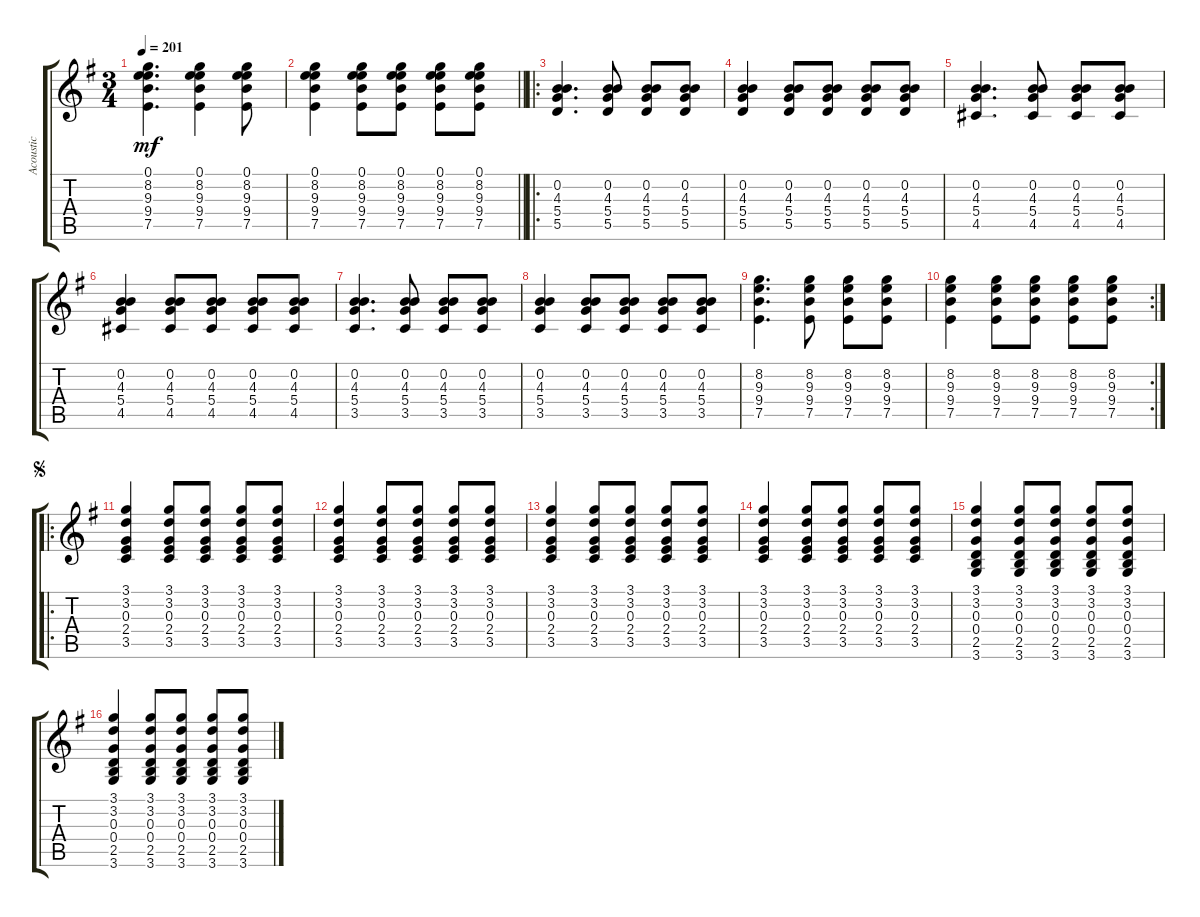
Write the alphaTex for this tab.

\track ("Acoustic" "Acoustic") {instrument acousticguitarsteel}
\staff {score tabs}
\tuning (E4 B3 G3 D3 A2 E2) {hide}
\ts (3 4)
\tempo 201
\clef g2
\ks g
(0.1 8.2 9.3 9.4 7.5).4{d dy mf} (0.1 8.2 9.3 9.4 7.5).4 (0.1 8.2 9.3 9.4 7.5).8 |
\barLineRight lightlight
(0.1 8.2 9.3 9.4 7.5).4 (0.1 8.2 9.3 9.4 7.5).8 (0.1 8.2 9.3 9.4 7.5).8 (0.1 8.2 9.3 9.4 7.5).8 (0.1 8.2 9.3 9.4 7.5).8 |
\ro
(0.2 4.3 5.4 5.5).4{d} (0.2 4.3 5.4 5.5).8 (0.2 4.3 5.4 5.5).8 (0.2 4.3 5.4 5.5).8 |
(0.2 4.3 5.4 5.5).4 (0.2 4.3 5.4 5.5).8 (0.2 4.3 5.4 5.5).8 (0.2 4.3 5.4 5.5).8 (0.2 4.3 5.4 5.5).8 |
(0.2 4.3 5.4 4.5).4{d} (0.2 4.3 5.4 4.5).8 (0.2 4.3 5.4 4.5).8 (0.2 4.3 5.4 4.5).8 |
(0.2 4.3 5.4 4.5).4 (0.2 4.3 5.4 4.5).8 (0.2 4.3 5.4 4.5).8 (0.2 4.3 5.4 4.5).8 (0.2 4.3 5.4 4.5).8 |
(0.2 4.3 5.4 3.5).4{d} (0.2 4.3 5.4 3.5).8 (0.2 4.3 5.4 3.5).8 (0.2 4.3 5.4 3.5).8 |
(0.2 4.3 5.4 3.5).4 (0.2 4.3 5.4 3.5).8 (0.2 4.3 5.4 3.5).8 (0.2 4.3 5.4 3.5).8 (0.2 4.3 5.4 3.5).8 |
(8.2 9.3 9.4 7.5).4{d} (8.2 9.3 9.4 7.5).8 (8.2 9.3 9.4 7.5).8 (8.2 9.3 9.4 7.5).8 |
\rc 2
(8.2 9.3 9.4 7.5).4 (8.2 9.3 9.4 7.5).8 (8.2 9.3 9.4 7.5).8 (8.2 9.3 9.4 7.5).8 (8.2 9.3 9.4 7.5).8 |
\ro
\jump segno
(3.1 3.2 0.3 2.4 3.5).4 (3.1 3.2 0.3 2.4 3.5).8 (3.1 3.2 0.3 2.4 3.5).8 (3.1 3.2 0.3 2.4 3.5).8 (3.1 3.2 0.3 2.4 3.5).8 |
(3.1 3.2 0.3 2.4 3.5).4 (3.1 3.2 0.3 2.4 3.5).8 (3.1 3.2 0.3 2.4 3.5).8 (3.1 3.2 0.3 2.4 3.5).8 (3.1 3.2 0.3 2.4 3.5).8 |
(3.1 3.2 0.3 2.4 3.5).4 (3.1 3.2 0.3 2.4 3.5).8 (3.1 3.2 0.3 2.4 3.5).8 (3.1 3.2 0.3 2.4 3.5).8 (3.1 3.2 0.3 2.4 3.5).8 |
(3.1 3.2 0.3 2.4 3.5).4 (3.1 3.2 0.3 2.4 3.5).8 (3.1 3.2 0.3 2.4 3.5).8 (3.1 3.2 0.3 2.4 3.5).8 (3.1 3.2 0.3 2.4 3.5).8 |
(3.1 3.2 0.3 0.4 2.5 3.6).4 (3.1 3.2 0.3 0.4 2.5 3.6).8 (3.1 3.2 0.3 0.4 2.5 3.6).8 (3.1 3.2 0.3 0.4 2.5 3.6).8 (3.1 3.2 0.3 0.4 2.5 3.6).8 |
(3.1 3.2 0.3 0.4 2.5 3.6).4 (3.1 3.2 0.3 0.4 2.5 3.6).8 (3.1 3.2 0.3 0.4 2.5 3.6).8 (3.1 3.2 0.3 0.4 2.5 3.6).8 (3.1 3.2 0.3 0.4 2.5 3.6).8
